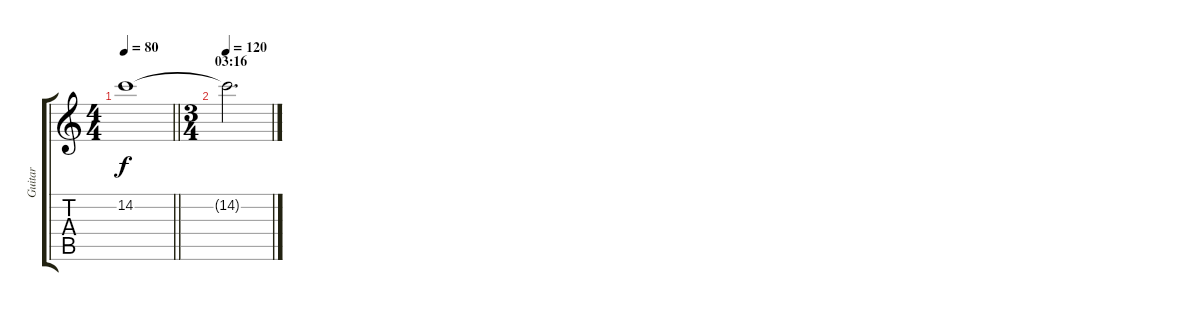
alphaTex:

\track ("Guitar" "Guitar") {instrument overdrivenguitar}
\staff {score tabs}
\tuning (Eb4 Bb3 Gb3 Db3 Ab2 Db2) {hide}
\ts (4 4)
\tempo 80
\clef g2
\barLineRight lightlight
\ks c
14.2.1{dy f volume 0} |
\ts (3 4)
\section ("" "03:16")
\tempo 120
14.2{t}.2{d}
